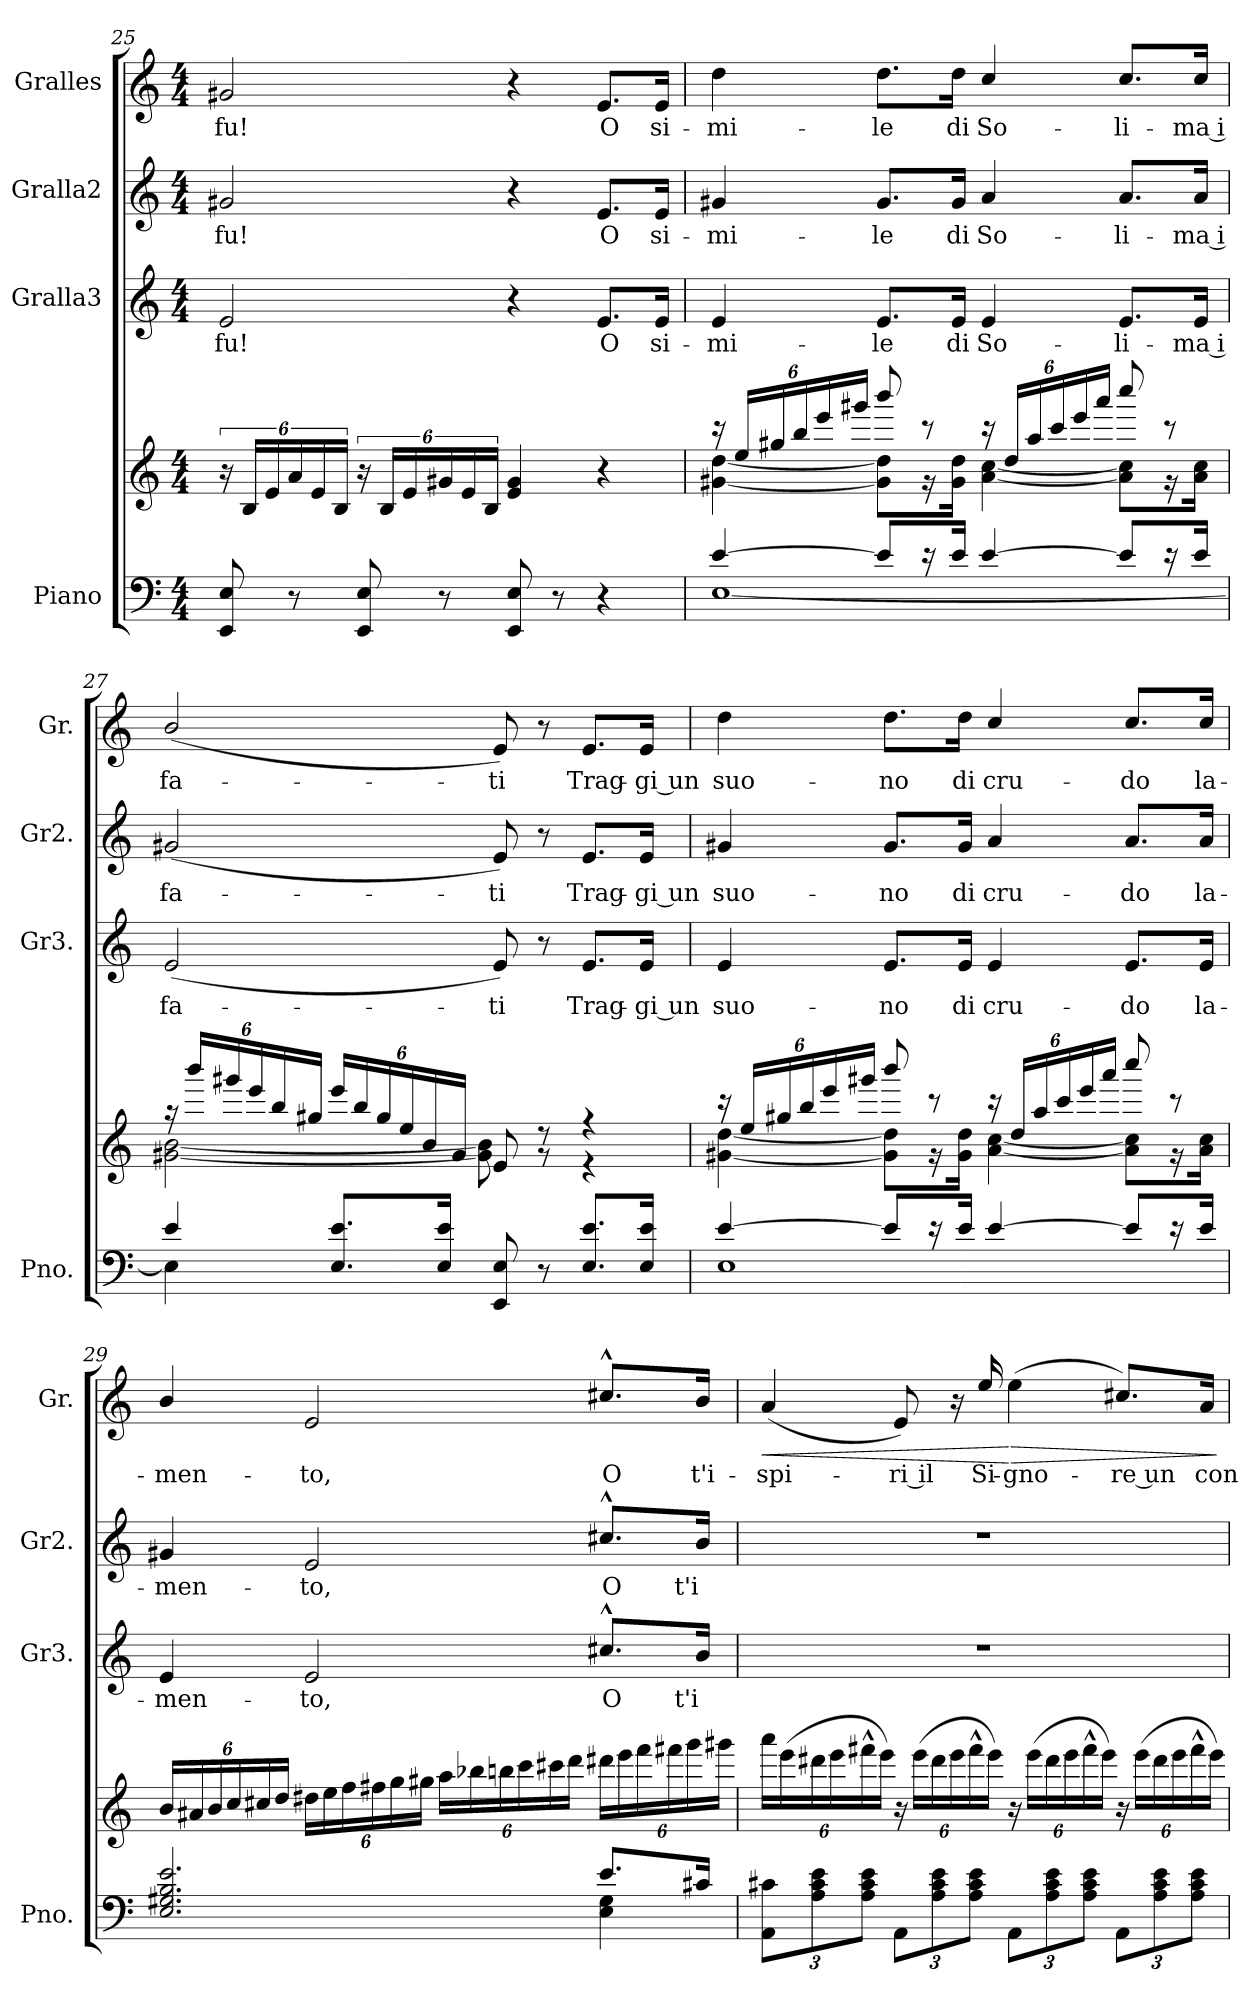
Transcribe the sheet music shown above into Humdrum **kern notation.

**kern	**kern	**kern	**text	**kern	**text	**kern	**text	**dynam
*part4	*part4	*part3	*part3	*part2	*part2	*part1	*part1	*part1
*staff5	*staff4	*staff3	*staff3	*staff2	*staff2	*staff1	*staff1	*staff1
*I"Piano	*	*I"Gralla3	*	*I"Gralla2	*	*I"Gralles	*	*
*I'Pno.	*	*I'Gr3.	*	*I'Gr2.	*	*I'Gr.	*	*
!!LO:LB:g=z
*clefF4	*clefG2	*clefG2	*	*clefG2	*	*clefG2	*	*
*k[]	*k[]	*k[]	*	*k[]	*	*k[]	*	*
*M4/4	*M4/4	*M4/4	*	*M4/4	*	*M4/4	*	*
=25	=25	=25	=25	=25	=25	=25	=25	=25
!	!	!	!LO:LY:b	!	!LO:LY:b	!	!LO:LY:b	!
8EE/ 8E/	24r	2e/	fu!	2g#X/	fu!	2g#X/	fu!	.
.	24B/LL	.	.	.	.	.	.	.
.	24e/	.	.	.	.	.	.	.
8r	24a/	.	.	.	.	.	.	.
.	24e/	.	.	.	.	.	.	.
.	24B/JJ	.	.	.	.	.	.	.
8EE/ 8E/	24r	.	.	.	.	.	.	.
.	24B/LL	.	.	.	.	.	.	.
.	24e/	.	.	.	.	.	.	.
8r	24g#X/	.	.	.	.	.	.	.
.	24e/	.	.	.	.	.	.	.
.	24B/JJ	.	.	.	.	.	.	.
8EE/ 8E/	4e/ 4g#/	4r	.	4r	.	4r	.	.
8r	.	.	.	.	.	.	.	.
!	!	!	!LO:LY:b	!	!LO:LY:b	!	!LO:LY:b	!
4r	4r	8.e/L	O	8.e/L	O	8.e/L	O	.
!	!	!	!LO:LY:b	!	!LO:LY:b	!	!LO:LY:b	!
.	.	16e/Jk	si-	16e/Jk	si-	16e/Jk	si-	.
=26	=26	=26	=26	=26	=26	=26	=26	=26
*^	*	*	*	*	*	*	*	*
*	*	*Xbrackettup	*	*	*	*	*	*	*
*	*	*^	*	*	*	*	*	*	*
!	!	!	!	!	!LO:LY:b	!	!LO:LY:b	!	!LO:LY:b	!
[4e/	[1E	24r	[4g#X\ [4dd\	4e/	-mi-	4g#X/	-mi-	4dd\	-mi-	.
.	.	24ee/LL	.	.	.	.	.	.	.	.
.	.	24gg#X/	.	.	.	.	.	.	.	.
.	.	24bb/	.	.	.	.	.	.	.	.
.	.	24eee/	.	.	.	.	.	.	.	.
.	.	24ggg#X/JJ	.	.	.	.	.	.	.	.
!	!	!	!	!	!LO:LY:b	!	!LO:LY:b	!	!LO:LY:b	!
8e/L]	.	8bbb/	8g#\] 8dd\]L	8.e/L	-le	8.g#/L	-le	8.dd\L	-le	.
16r	.	8r	16r	.	.	.	.	.	.	.
!	!	!	!	!	!LO:LY:b	!	!LO:LY:b	!	!LO:LY:b	!
16e/Jk	.	.	16g#\ 16dd\Jk	16e/Jk	di	16g#/Jk	di	16dd\Jk	di	.
!	!	!	!	!	!LO:LY:b	!	!LO:LY:b	!	!LO:LY:b	!
[4e/	.	24r	[4a\ [4cc\	4e/	So-	4a/	So-	4cc/	So-	.
.	.	24dd/LL	.	.	.	.	.	.	.	.
.	.	24aa/	.	.	.	.	.	.	.	.
.	.	24ccc/	.	.	.	.	.	.	.	.
.	.	24eee/	.	.	.	.	.	.	.	.
.	.	24aaa/JJ	.	.	.	.	.	.	.	.
!	!	!	!	!	!LO:LY:b	!	!LO:LY:b	!	!LO:LY:b	!
8e/L]	.	8cccc/	8a\] 8cc\]L	8.e/L	-li-	8.a/L	-li-	8.cc/L	-li-	.
16r	.	8r	16r	.	.	.	.	.	.	.
!	!	!	!	!	!LO:LY:b	!	!LO:LY:b	!	!LO:LY:b	!
16e/Jk	.	.	16a\ 16cc\Jk	16e/Jk	ma i	16a/Jk	ma i	16cc/Jk	ma i	.
!!LO:PB:g=z
=27	=27	=27	=27	=27	=27	=27	=27	=27	=27	=27
!	!	!	!	!	!LO:LY:b	!	!LO:LY:b	!	!LO:LY:b	!
4e/	4E\]	24r	[2g#X\ [2b\	(<2e/	fa-	(<2g#X/	fa-	(<2b/	fa-	.
.	.	24bbb/LL	.	.	.	.	.	.	.	.
.	.	24ggg#X/	.	.	.	.	.	.	.	.
.	.	24eee/	.	.	.	.	.	.	.	.
.	.	24bb/	.	.	.	.	.	.	.	.
.	.	24gg#X/JJ	.	.	.	.	.	.	.	.
8.E/ 8.e/L	2.ryy	24eee/LL	.	.	.	.	.	.	.	.
.	.	24bb/	.	.	.	.	.	.	.	.
.	.	24gg#/	.	.	.	.	.	.	.	.
.	.	24ee/	.	.	.	.	.	.	.	.
.	.	24b/	.	.	.	.	.	.	.	.
16E/ 16e/Jk	.	.	.	.	.	.	.	.	.	.
.	.	24g#/JJ	.	.	.	.	.	.	.	.
!	!	!	!	!	!LO:LY:b	!	!LO:LY:b	!	!LO:LY:b	!
8EE/ 8E/	.	8e/	8g#\] 8b\]	8e/)	-ti	8e/)	-ti	8e/)	-ti	.
8r	.	8r	8r	8r	.	8r	.	8r	.	.
!	!	!	!	!	!LO:LY:b	!	!LO:LY:b	!	!LO:LY:b	!
8.E/ 8.e/L	.	4r	4r	8.e/L	Trag-	8.e/L	Trag-	8.e/L	Trag-	.
!	!	!	!	!	!LO:LY:b	!	!LO:LY:b	!	!LO:LY:b	!
16E/ 16e/Jk	.	.	.	16e/Jk	gi un	16e/Jk	gi un	16e/Jk	gi un	.
=28	=28	=28	=28	=28	=28	=28	=28	=28	=28	=28
!	!	!	!	!	!LO:LY:b	!	!LO:LY:b	!	!LO:LY:b	!
[4e/	1E	24r	[4g#X\ [4dd\	4e/	suo-	4g#X/	suo-	4dd\	suo-	.
.	.	24ee/LL	.	.	.	.	.	.	.	.
.	.	24gg#X/	.	.	.	.	.	.	.	.
.	.	24bb/	.	.	.	.	.	.	.	.
.	.	24eee/	.	.	.	.	.	.	.	.
.	.	24ggg#X/JJ	.	.	.	.	.	.	.	.
!	!	!	!	!	!LO:LY:b	!	!LO:LY:b	!	!LO:LY:b	!
8e/L]	.	8bbb/	8g#\] 8dd\]L	8.e/L	-no	8.g#/L	-no	8.dd\L	-no	.
16r	.	8r	16r	.	.	.	.	.	.	.
!	!	!	!	!	!LO:LY:b	!	!LO:LY:b	!	!LO:LY:b	!
16e/Jk	.	.	16g#\ 16dd\Jk	16e/Jk	di	16g#/Jk	di	16dd\Jk	di	.
!	!	!	!	!	!LO:LY:b	!	!LO:LY:b	!	!LO:LY:b	!
[4e/	.	24r	[4a\ [4cc\	4e/	cru-	4a/	cru-	4cc/	cru-	.
.	.	24dd/LL	.	.	.	.	.	.	.	.
.	.	24aa/	.	.	.	.	.	.	.	.
.	.	24ccc/	.	.	.	.	.	.	.	.
.	.	24eee/	.	.	.	.	.	.	.	.
.	.	24aaa/JJ	.	.	.	.	.	.	.	.
!	!	!	!	!	!LO:LY:b	!	!LO:LY:b	!	!LO:LY:b	!
8e/L]	.	8cccc/	8a\] 8cc\]L	8.e/L	-do	8.a/L	-do	8.cc/L	-do	.
16r	.	8r	16r	.	.	.	.	.	.	.
!	!	!	!	!	!LO:LY:b	!	!LO:LY:b	!	!LO:LY:b	!
16e/Jk	.	.	16a\ 16cc\Jk	16e/Jk	la-	16a/Jk	la-	16cc/Jk	la-	.
!!LO:LB:g=z
=29	=29	=29	=29	=29	=29	=29	=29	=29	=29	=29
!	!	!	!	!	!LO:LY:b	!	!LO:LY:b	!	!LO:LY:b	!
*	*	*v	*v	*	*	*	*	*	*	*
2.E/ 2.G#X/ 2.B/ 2.e/	2.ryy	24b/LL	4e/	-men-	4g#X/	-men-	4b/	-men-	.
.	.	24a#X/	.	.	.	.	.	.	.
.	.	24b/	.	.	.	.	.	.	.
.	.	24cc/	.	.	.	.	.	.	.
.	.	24cc#X/	.	.	.	.	.	.	.
.	.	24dd/JJ	.	.	.	.	.	.	.
!	!	!	!	!LO:LY:b	!	!LO:LY:b	!	!LO:LY:b	!
.	.	24dd#X\LL	2e/	-to,	2e/	-to,	2e/	-to,	.
.	.	24ee\	.	.	.	.	.	.	.
.	.	24ff\	.	.	.	.	.	.	.
.	.	24ff#X\	.	.	.	.	.	.	.
.	.	24gg\	.	.	.	.	.	.	.
.	.	24gg#X\JJ	.	.	.	.	.	.	.
.	.	24aa\LL	.	.	.	.	.	.	.
.	.	24bb-X\	.	.	.	.	.	.	.
.	.	24bbn\	.	.	.	.	.	.	.
.	.	24ccc\	.	.	.	.	.	.	.
.	.	24ccc#X\	.	.	.	.	.	.	.
.	.	24ddd\JJ	.	.	.	.	.	.	.
!	!	!	!	!LO:LY:b	!	!LO:LY:b	!	!LO:LY:b	!
8.e/L	4E\ 4G#\	24ddd#X\LL	8.cc#X^^/L	O	8.cc#X^^/L	O	8.cc#X^^/L	O	.
.	.	24eee\	.	.	.	.	.	.	.
.	.	24fff\	.	.	.	.	.	.	.
.	.	24fff#X\	.	.	.	.	.	.	.
.	.	24ggg\	.	.	.	.	.	.	.
!	!	!	!	!LO:LY:b	!	!LO:LY:b	!	!LO:LY:b	!
16c#X/Jk	.	.	16b/Jk	t'i-	16b/Jk	t'i-	16b/Jk	t'i-	.
.	.	24ggg#X\JJ	.	.	.	.	.	.	.
*v	*v	*	*	*	*	*	*	*	*
!!LO:LB:g=z
=30	=30	=30	=30	=30	=30	=30	=30	=30
*Xbrackettup	*	*	*	*	*	*	*	*
!	!	!	!	!	!	!	!LO:LY:b	!LO:HP:b
12AA\ 12c#X\L	24aaa\LL	1r	.	1r	.	(<4a/	spi-	<
.	(>24eee\	.	.	.	.	.	.	.
12A\ 12c#\ 12e\	24ddd#X\	.	.	.	.	.	.	.
.	24eee\	.	.	.	.	.	.	.
12A\ 12c#\ 12e\J	24fff#X^^\	.	.	.	.	.	.	.
.	24eee\JJ)	.	.	.	.	.	.	.
!	!	!	!	!	!	!	!LO:LY:b	!
12AA\L	24r	.	.	.	.	8e/)	ri il	.
.	(>24eee\LL	.	.	.	.	.	.	.
12A\ 12c#\ 12e\	24ddd#\	.	.	.	.	.	.	.
.	24eee\	.	.	.	.	16r	.	.
12A\ 12c#\ 12e\J	24fff#^^\	.	.	.	.	.	.	.
!	!	!	!	!	!	!	!LO:LY:b	!
.	.	.	.	.	.	16ee/	Si-	.
.	24eee\JJ)	.	.	.	.	.	.	.
!	!	!	!	!	!	!	!LO:LY:b	!LO:HP:n=1:b
12AA\L	24r	.	.	.	.	(>4ee\	-gno-	[ >
.	(>24eee\LL	.	.	.	.	.	.	.
12A\ 12c#\ 12e\	24ddd#\	.	.	.	.	.	.	.
.	24eee\	.	.	.	.	.	.	.
12A\ 12c#\ 12e\J	24fff#^^\	.	.	.	.	.	.	.
.	24eee\JJ)	.	.	.	.	.	.	.
!	!	!	!	!	!	!	!LO:LY:b	!
12AA\L	24r	.	.	.	.	8.cc#X/L)	re un	.
.	(>24eee\LL	.	.	.	.	.	.	.
12A\ 12c#\ 12e\	24ddd#\	.	.	.	.	.	.	.
.	24eee\	.	.	.	.	.	.	.
12A\ 12c#\ 12e\J	24fff#^^\	.	.	.	.	.	.	.
!	!	!	!	!	!	!	!LO:LY:b	!
.	.	.	.	.	.	16a/Jk	con-	.
.	24eee\JJ)	.	.	.	.	.	.	.
.	.	.	.	.	.	.	.	]
=	=	=	=	=	=	=	=	=
*-	*-	*-	*-	*-	*-	*-	*-	*-
